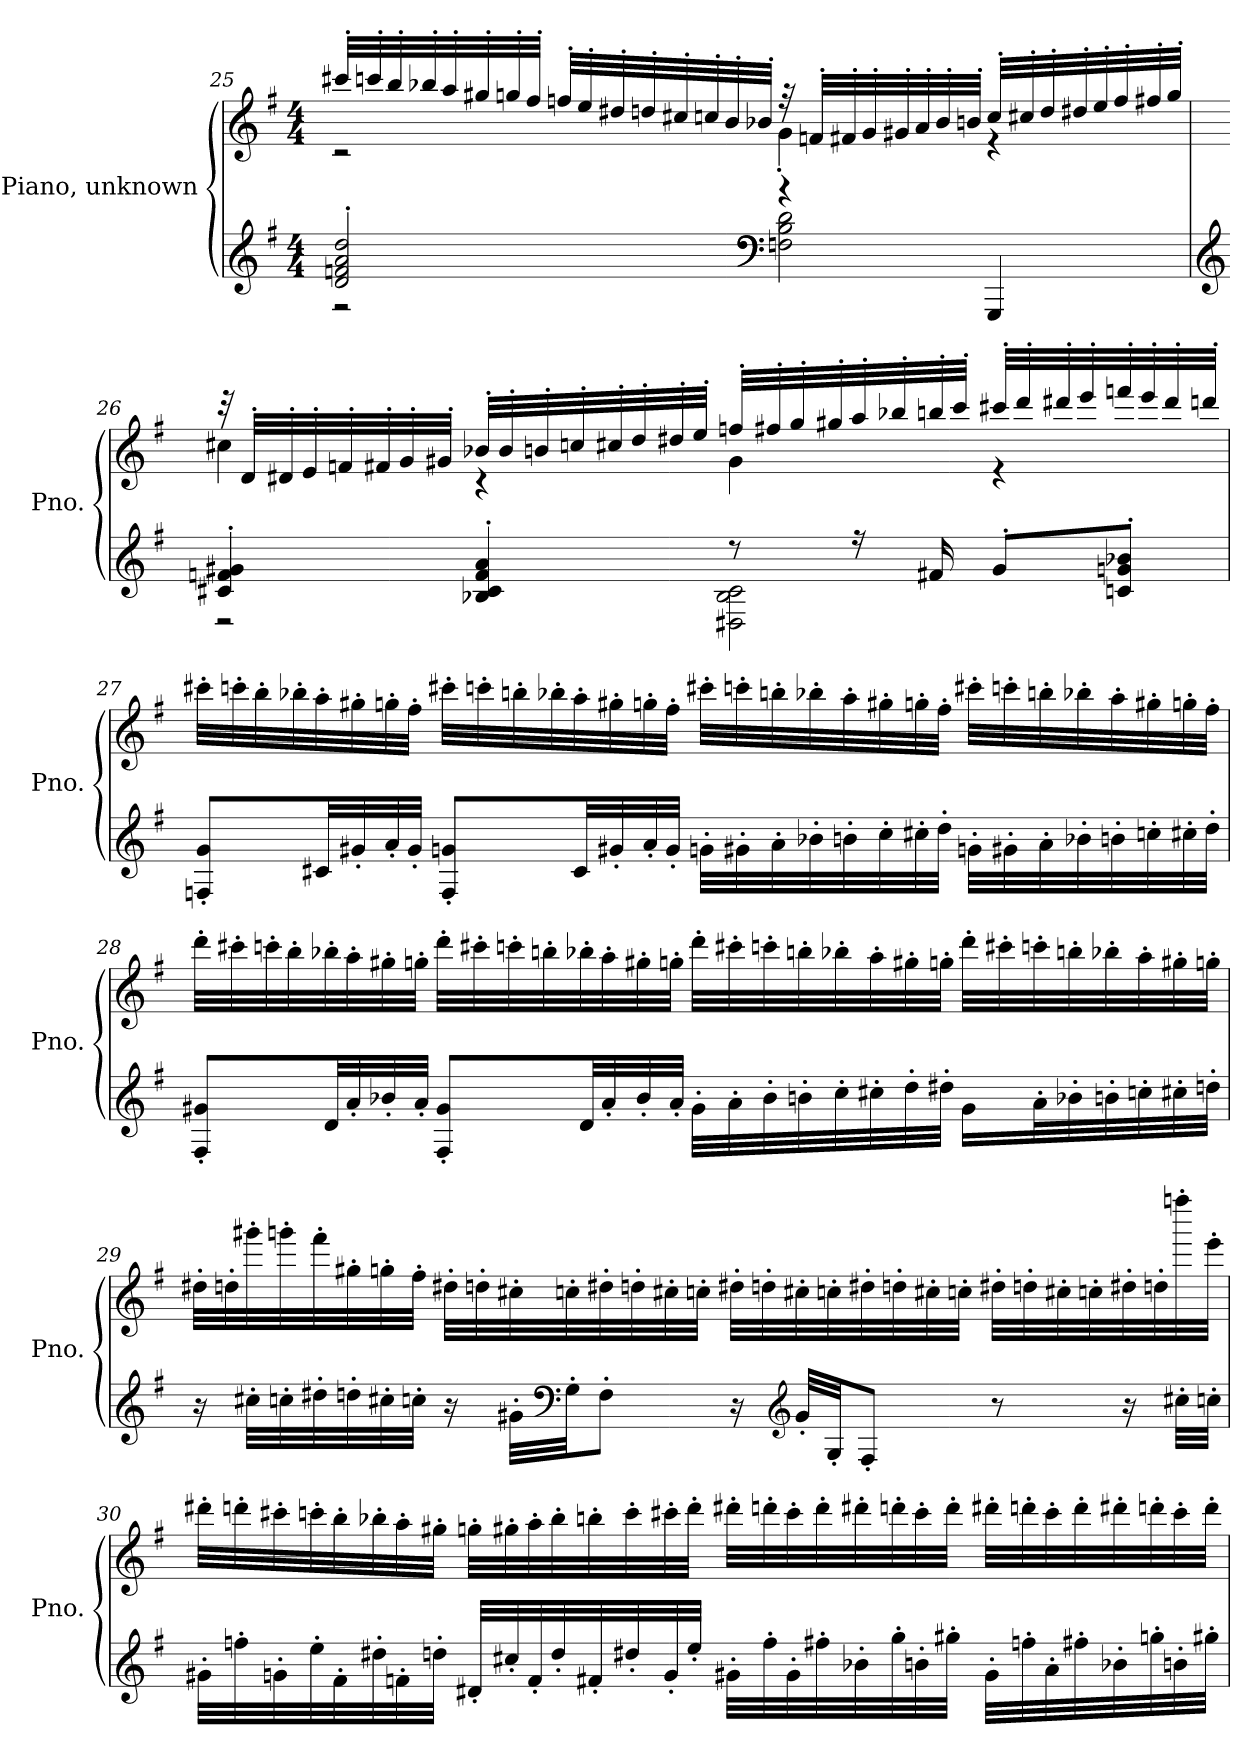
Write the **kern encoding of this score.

**kern	**kern
*part1	*part1
*staff2	*staff1
*I"Piano, unknown	*
*I'Pno.	*
!!LO:PB:g=z
*clefG2	*clefG2
*k[f#]	*k[f#]
*M4/4	*M4/4
=25	=25
*^	*^
2d/' 2fn/' 2a/' 2dd/'	2r	32ccc#X'/LLL	2r
.	.	32cccn'/	.
.	.	32bb'/	.
.	.	32bb-X'/	.
.	.	32aa'/	.
.	.	32gg#X'/	.
.	.	32ggn'/	.
.	.	32ff#'/JJJ	.
.	.	32ffn'/LLL	.
.	.	32ee'/	.
.	.	32dd#X'/	.
.	.	32ddn'/	.
.	.	32cc#X'/	.
.	.	32ccn'/	.
.	.	32b'/	.
.	.	32b-X'/JJJ	.
*clefF4	*	*	*
4r	2Fn\ 2B\ 2d\	32r	4g'\
.	.	32fn'/LLL	.
.	.	32f#X'/	.
.	.	32g'/	.
.	.	32g#X'/	.
.	.	32a'/	.
.	.	32b-'/	.
.	.	32bn'/JJJ	.
4GGG/	.	32cc'/LLL	4r
.	.	32cc#X'/	.
.	.	32dd'/	.
.	.	32dd#X'/	.
.	.	32ee'/	.
.	.	32ff'/	.
.	.	32ff#X'/	.
.	.	32gg'/JJJ	.
!!LO:LB:g=z	!!
=26	=26	=26	=26
*clefG2	*	*	*
4c#X/' 4fn/' 4g#X/'	2r	32r	4cc#X\
.	.	32d'/LLL	.
.	.	32d#X'/	.
.	.	32e'/	.
.	.	32fn'/	.
.	.	32f#X'/	.
.	.	32g'/	.
.	.	32g#X'/JJJ	.
4B-X/' 4c#/' 4f/' 4a/'	.	32b-X'/LLL	4r
.	.	32b-'/	.
.	.	32bn'/	.
.	.	32ccn'/	.
.	.	32cc#X'/	.
.	.	32dd'/	.
.	.	32dd#X'/	.
.	.	32ee'/JJJ	.
8r	2D#X\ 2B-\ 2c#\	32ffn'/LLL	4g#\
.	.	32ff#X'/	.
.	.	32gg'/	.
.	.	32gg#X'/	.
16r	.	32aa'/	.
.	.	32bb-X'/	.
16f#X/	.	32bbn'/	.
.	.	32ccc'/JJJ	.
8g#'/L	.	32ccc#X'/LLL	4r
.	.	32ddd'/	.
.	.	32ddd#X'/	.
.	.	32eee'/	.
8cn/' 8gn/' 8b-X/'J	.	32fffn'/	.
.	.	32eee'/	.
.	.	32ddd#'/	.
.	.	32dddn'/JJJ	.
*v	*v	*	*
*	*v	*v
!!LO:LB:g=z
=27	=27
8Fn/' 8g/'L	32ccc#X'\LLL
.	32cccn'\
.	32bb'\
.	32bb-X'\
32c#X/LL	32aa'\
32g#X'/	32gg#X'\
32a'/	32ggn'\
32g#'/JJJ	32ff#'\JJJ
8F/' 8gn/'L	32ccc#X'\LLL
.	32cccn'\
.	32bbn'\
.	32bb-X'\
32c#/LL	32aa'\
32g#X'/	32gg#X'\
32a'/	32ggn'\
32g#'/JJJ	32ff#'\JJJ
32gn'\LLL	32ccc#X'\LLL
32g#X'\	32cccn'\
32a'\	32bbn'\
32b-X'\	32bb-X'\
32bn'\	32aa'\
32cc'\	32gg#X'\
32cc#X'\	32ggn'\
32dd'\JJJ	32ff#'\JJJ
32gn'\LLL	32ccc#X'\LLL
32g#X'\	32cccn'\
32a'\	32bbn'\
32b-X'\	32bb-X'\
32bn'\	32aa'\
32ccn'\	32gg#X'\
32cc#X'\	32ggn'\
32dd'\JJJ	32ff#'\JJJ
!!LO:LB:g=z
=28	=28
8F#/' 8g#X/'L	32ddd'\LLL
.	32ccc#X'\
.	32cccn'\
.	32bb'\
32d/LL	32bb-X'\
32a'/	32aa'\
32b-X'/	32gg#X'\
32a'/JJJ	32ggn'\JJJ
8F#/' 8g#/'L	32ddd'\LLL
.	32ccc#X'\
.	32cccn'\
.	32bbn'\
32d/LL	32bb-X'\
32a'/	32aa'\
32b-'/	32gg#X'\
32a'/JJJ	32ggn'\JJJ
32g#'\LLL	32ddd'\LLL
32a'\	32ccc#X'\
32b-'\	32cccn'\
32bn'\	32bbn'\
32cc'\	32bb-X'\
32cc#X'\	32aa'\
32dd'\	32gg#X'\
32dd#X'\JJJ	32ggn'\JJJ
16g#\LL	32ddd'\LLL
.	32ccc#X'\
32a'\L	32cccn'\
32b-X'\	32bbn'\
32bn'\	32bb-X'\
32ccn'\	32aa'\
32cc#X'\	32gg#X'\
32ddn'\JJJ	32ggn'\JJJ
!!LO:LB:g=z
=29	=29
16r	32dd#X'\LLL
.	32ddn'\
32cc#X'\LLL	32ggg#X'\
32ccn'\	32gggn'\
32dd#X'\	32fff#'\
32ddn'\	32gg#X'\
32cc#X'\	32ggn'\
32ccn'\JJJ	32ff#'\JJJ
16r	32dd#X'\LLL
.	32ddn'\
32g#X'\LLL	32cc#X'\
*clefF4	*
32G'\JJ	32ccn'\
8F#'\J	32dd#X'\
.	32ddn'\
.	32cc#X'\
.	32ccn'\JJJ
16r	32dd#X'\LLL
.	32ddn'\
*clefG2	*
32g#'/LLL	32cc#X'\
32G'/JJ	32ccn'\
8F#'/J	32dd#X'\
.	32ddn'\
.	32cc#X'\
.	32ccn'\JJJ
8r	32dd#X'\LLL
.	32ddn'\
.	32cc#X'\
.	32ccn'\
16r	32dd#X'\
.	32ddn'\
32cc#X'\LLL	32ffffn'\
32ccn'\JJJ	32eee'\JJJ
!!LO:LB:g=z
=30	=30
32g#X'\LLL	32ddd#X'\LLL
32ffn'\	32dddn'\
32gn'\	32ccc#X'\
32ee'\	32cccn'\
32f#'\	32bb'\
32dd#X'\	32bb-X'\
32fn'\	32aa'\
32ddn'\JJJ	32gg#X'\JJJ
32d#X'/LLL	32ggn'\LLL
32cc#X'/	32gg#X'\
32f'/	32aa'\
32dd'/	32bb-'\
32f#X'/	32bbn'\
32dd#X'/	32ccc'\
32g'/	32ccc#X'\
32ee'/JJJ	32ddd'\JJJ
32g#X'\LLL	32ddd#X'\LLL
32ff'\	32dddn'\
32g#'\	32ccc#'\
32ff#X'\	32ddd'\
32b-X'\	32ddd#X'\
32gg'\	32dddn'\
32bn'\	32ccc#'\
32gg#X'\JJJ	32ddd'\JJJ
32g#'\LLL	32ddd#X'\LLL
32ffn'\	32dddn'\
32a'\	32ccc#'\
32ff#X'\	32ddd'\
32b-X'\	32ddd#X'\
32ggn'\	32dddn'\
32bn'\	32ccc#'\
32gg#X'\JJJ	32ddd'\JJJ
=	=
*-	*-
